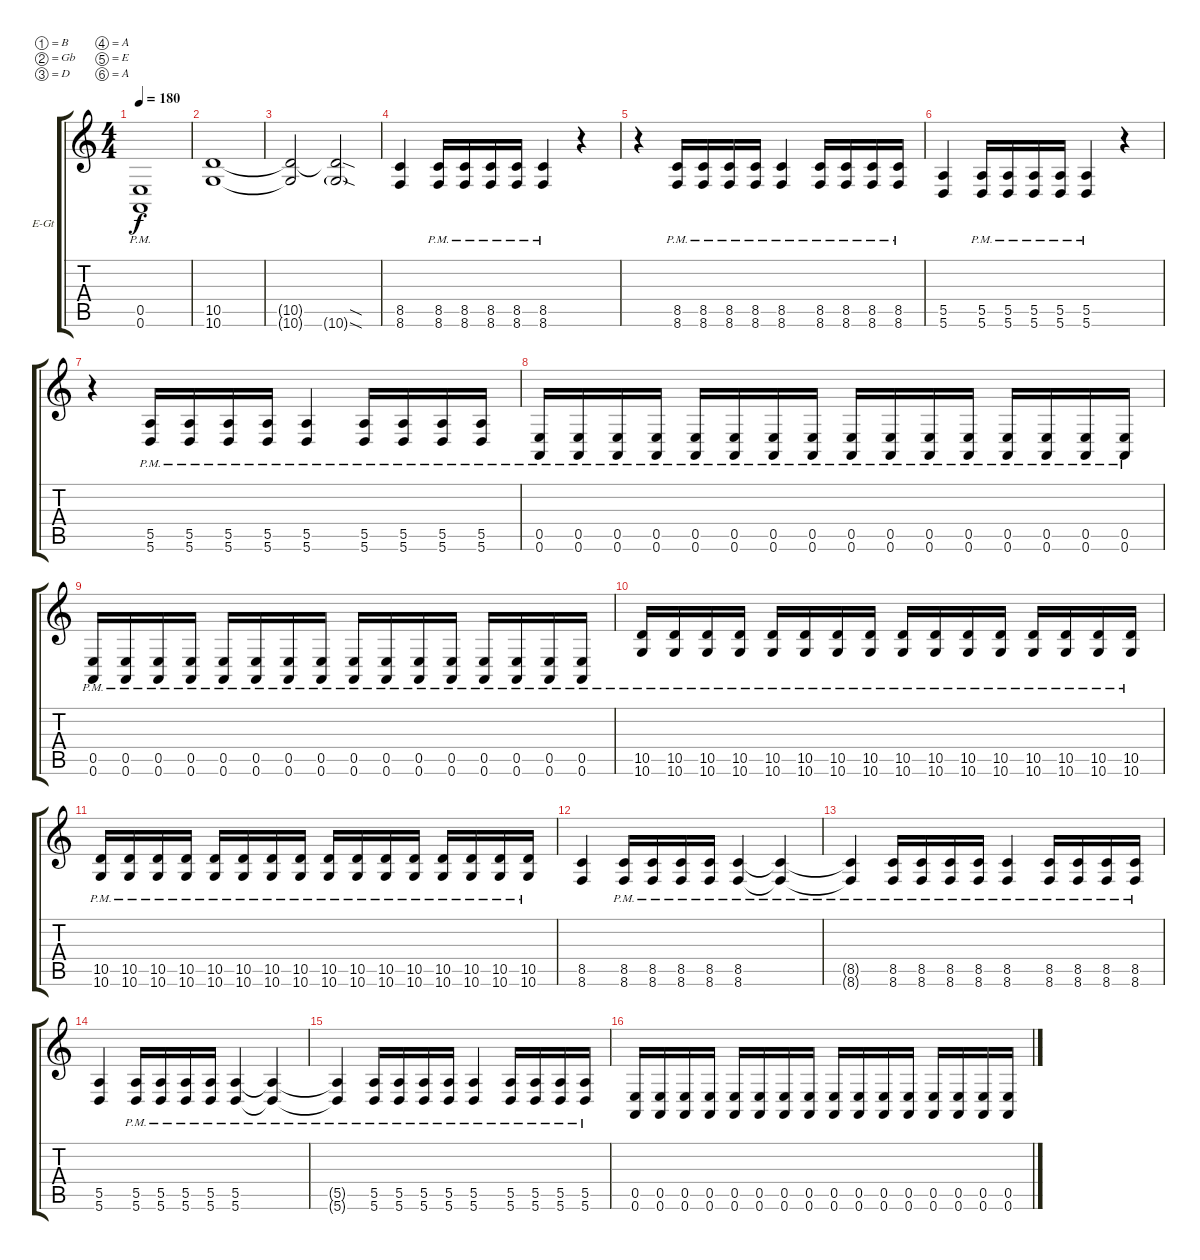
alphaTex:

\bracketExtendMode groupsimilarinstruments
\firstSystemTrackNameOrientation horizontal
\otherSystemsTrackNameOrientation horizontal
\track ("Git 2" "E-Gt") {instrument distortionguitar}
\staff {score tabs}
\tuning (B3 Gb3 D3 A2 E2 A1)
\ts (4 4)
\tempo 180
\clef g2
\ks c
(0.5{pm} 0.6{pm}).1{dy f} |
(10.5 10.6).1 |
(10.5{t} 10.6{t}).2 (10.5{sod t} 10.6{sod g}).2 |
(8.5 8.6).4 (8.5{pm} 8.6{pm}).16 (8.5{pm} 8.6{pm}).16 (8.5{pm} 8.6{pm}).16 (8.5{pm} 8.6{pm}).16 (8.5{pm} 8.6{pm}).4 r.4 |
r.4 (8.5{pm} 8.6{pm}).16 (8.5{pm} 8.6{pm}).16 (8.5{pm} 8.6{pm}).16 (8.5{pm} 8.6{pm}).16 (8.5{pm} 8.6{pm}).4 (8.5{pm} 8.6{pm}).16 (8.5{pm} 8.6{pm}).16 (8.5{pm} 8.6{pm}).16 (8.5{pm} 8.6{pm}).16 |
(5.5 5.6).4 (5.5{pm} 5.6{pm}).16 (5.5{pm} 5.6{pm}).16 (5.5{pm} 5.6{pm}).16 (5.5{pm} 5.6{pm}).16 (5.5{pm} 5.6{pm}).4 r.4 |
r.4 (5.5{pm} 5.6{pm}).16 (5.5{pm} 5.6{pm}).16 (5.5{pm} 5.6{pm}).16 (5.5{pm} 5.6{pm}).16 (5.5{pm} 5.6{pm}).4 (5.5{pm} 5.6{pm}).16 (5.5{pm} 5.6{pm}).16 (5.5{pm} 5.6{pm}).16 (5.5{pm} 5.6{pm}).16 |
(0.5{pm} 0.6{pm}).16 (0.5{pm} 0.6{pm}).16 (0.5{pm} 0.6{pm}).16 (0.5{pm} 0.6{pm}).16 (0.5{pm} 0.6{pm}).16 (0.5{pm} 0.6{pm}).16 (0.5{pm} 0.6{pm}).16 (0.5{pm} 0.6{pm}).16 (0.5{pm} 0.6{pm}).16 (0.5{pm} 0.6{pm}).16 (0.5{pm} 0.6{pm}).16 (0.5{pm} 0.6{pm}).16 (0.5{pm} 0.6{pm}).16 (0.5{pm} 0.6{pm}).16 (0.5{pm} 0.6{pm}).16 (0.5{pm} 0.6{pm}).16 |
(0.5{pm} 0.6{pm}).16 (0.5{pm} 0.6{pm}).16 (0.5{pm} 0.6{pm}).16 (0.5{pm} 0.6{pm}).16 (0.5{pm} 0.6{pm}).16 (0.5{pm} 0.6{pm}).16 (0.5{pm} 0.6{pm}).16 (0.5{pm} 0.6{pm}).16 (0.5{pm} 0.6{pm}).16 (0.5{pm} 0.6{pm}).16 (0.5{pm} 0.6{pm}).16 (0.5{pm} 0.6{pm}).16 (0.5{pm} 0.6{pm}).16 (0.5{pm} 0.6{pm}).16 (0.5{pm} 0.6{pm}).16 (0.5{pm} 0.6{pm}).16 |
(10.5{pm} 10.6{pm}).16 (10.5{pm} 10.6{pm}).16 (10.5{pm} 10.6{pm}).16 (10.5{pm} 10.6{pm}).16 (10.5{pm} 10.6{pm}).16 (10.5{pm} 10.6{pm}).16 (10.5{pm} 10.6{pm}).16 (10.5{pm} 10.6{pm}).16 (10.5{pm} 10.6{pm}).16 (10.5{pm} 10.6{pm}).16 (10.5{pm} 10.6{pm}).16 (10.5{pm} 10.6{pm}).16 (10.5{pm} 10.6{pm}).16 (10.5{pm} 10.6{pm}).16 (10.5{pm} 10.6{pm}).16 (10.5{pm} 10.6{pm}).16 |
(10.5{pm} 10.6{pm}).16 (10.5{pm} 10.6{pm}).16 (10.5{pm} 10.6{pm}).16 (10.5{pm} 10.6{pm}).16 (10.5{pm} 10.6{pm}).16 (10.5{pm} 10.6{pm}).16 (10.5{pm} 10.6{pm}).16 (10.5{pm} 10.6{pm}).16 (10.5{pm} 10.6{pm}).16 (10.5{pm} 10.6{pm}).16 (10.5{pm} 10.6{pm}).16 (10.5{pm} 10.6{pm}).16 (10.5{pm} 10.6{pm}).16 (10.5{pm} 10.6{pm}).16 (10.5{pm} 10.6{pm}).16 (10.5{pm} 10.6{pm}).16 |
(8.5 8.6).4 (8.5{pm} 8.6{pm}).16 (8.5{pm} 8.6{pm}).16 (8.5{pm} 8.6{pm}).16 (8.5{pm} 8.6{pm}).16 (8.5{pm} 8.6{pm}).4 (8.6{pm t} 8.5{pm t}).4 |
(8.6{pm t} 8.5{pm t}).4 (8.5{pm} 8.6{pm}).16 (8.5{pm} 8.6{pm}).16 (8.5{pm} 8.6{pm}).16 (8.5{pm} 8.6{pm}).16 (8.5{pm} 8.6{pm}).4 (8.5{pm} 8.6{pm}).16 (8.5{pm} 8.6{pm}).16 (8.5{pm} 8.6{pm}).16 (8.5{pm} 8.6{pm}).16 |
(5.5 5.6).4 (5.5{pm} 5.6{pm}).16 (5.5{pm} 5.6{pm}).16 (5.5{pm} 5.6{pm}).16 (5.5{pm} 5.6{pm}).16 (5.5{pm} 5.6{pm}).4 (5.5{pm t} 5.6{pm t}).4 |
(5.6{pm t} 5.5{pm t}).4 (5.5{pm} 5.6{pm}).16 (5.5{pm} 5.6{pm}).16 (5.5{pm} 5.6{pm}).16 (5.5{pm} 5.6{pm}).16 (5.5{pm} 5.6{pm}).4 (5.5{pm} 5.6{pm}).16 (5.5{pm} 5.6{pm}).16 (5.5{pm} 5.6{pm}).16 (5.5{pm} 5.6{pm}).16 |
(0.5 0.6).16 (0.5 0.6).16 (0.5 0.6).16 (0.5 0.6).16 (0.5 0.6).16 (0.5 0.6).16 (0.5 0.6).16 (0.5 0.6).16 (0.5 0.6).16 (0.5 0.6).16 (0.5 0.6).16 (0.5 0.6).16 (0.5 0.6).16 (0.5 0.6).16 (0.5 0.6).16 (0.5 0.6).16
